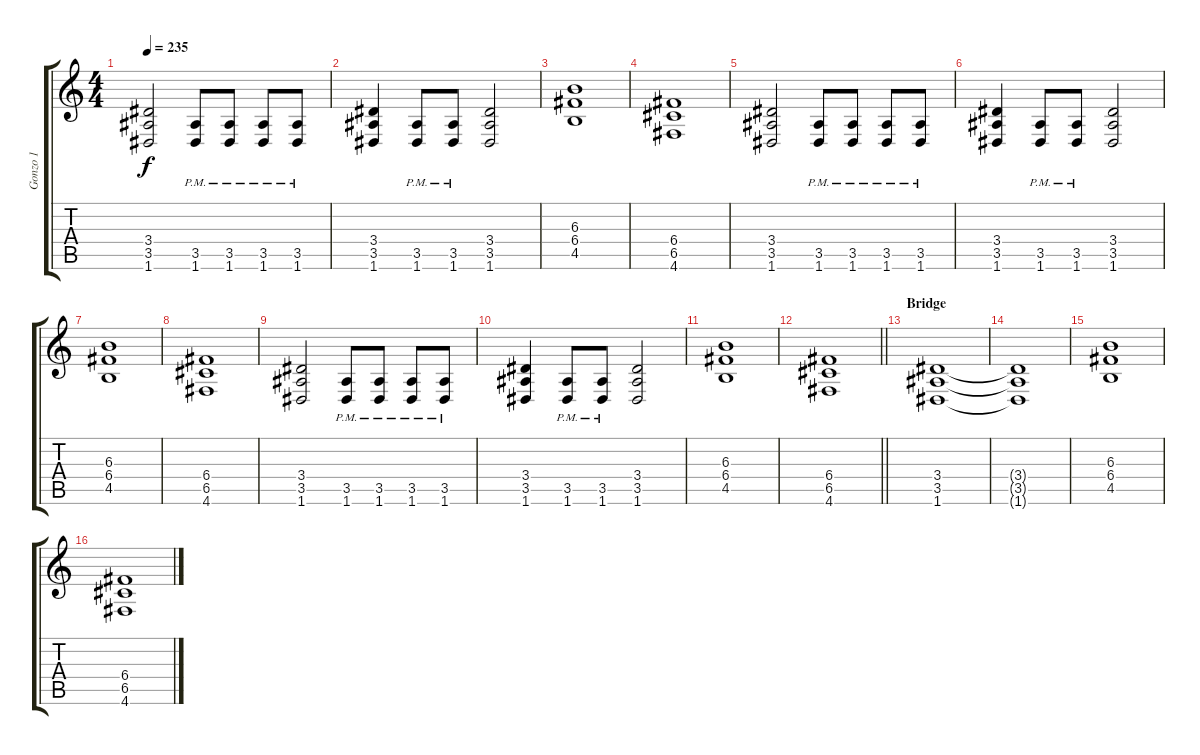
\track ("Gonzo 1" "Gonzo 1") {instrument distortionguitar}
\staff {score tabs}
\tuning (D4 A3 F3 C3 G2 D2) {hide}
\ts (4 4)
\tempo 235
\clef g2
\ks c
(3.4 3.5 1.6).2{dy f} (3.5{pm} 1.6{pm}).8 (3.5{pm} 1.6{pm}).8 (3.5{pm} 1.6{pm}).8 (3.5{pm} 1.6{pm}).8 |
(3.4 3.5 1.6).4 (3.5{pm} 1.6{pm}).8 (3.5{pm} 1.6{pm}).8 (3.4 3.5 1.6).2 |
(6.3 6.4 4.5).1 |
(6.4 6.5 4.6).1 |
(3.4 3.5 1.6).2 (3.5{pm} 1.6{pm}).8 (3.5{pm} 1.6{pm}).8 (3.5{pm} 1.6{pm}).8 (3.5{pm} 1.6{pm}).8 |
(3.4 3.5 1.6).4 (3.5{pm} 1.6{pm}).8 (3.5{pm} 1.6{pm}).8 (3.4 3.5 1.6).2 |
(6.3 6.4 4.5).1 |
(6.4 6.5 4.6).1 |
(3.4 3.5 1.6).2 (3.5{pm} 1.6{pm}).8 (3.5{pm} 1.6{pm}).8 (3.5{pm} 1.6{pm}).8 (3.5{pm} 1.6{pm}).8 |
(3.4 3.5 1.6).4 (3.5{pm} 1.6{pm}).8 (3.5{pm} 1.6{pm}).8 (3.4 3.5 1.6).2 |
(6.3 6.4 4.5).1 |
\barLineRight lightlight
(6.4 6.5 4.6).1 |
\section ("" "Bridge")
(3.4 3.5 1.6).1{volume 11} |
(3.4{t} 3.5{t} 1.6{t}).1 |
(6.3 6.4 4.5).1 |
(6.4 6.5 4.6).1
